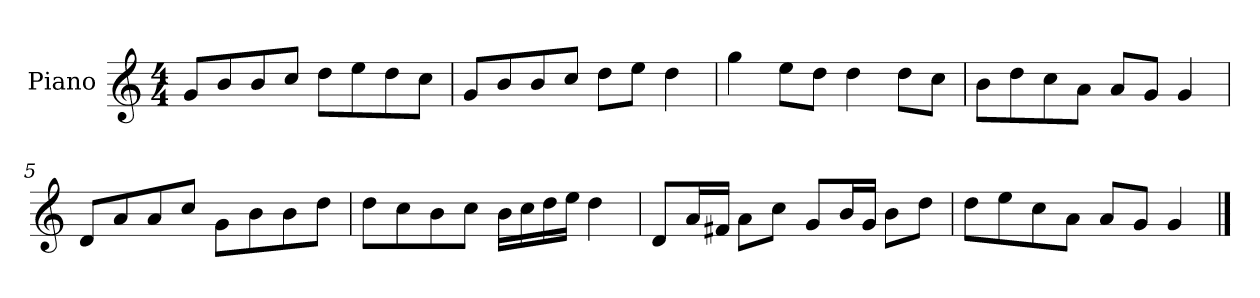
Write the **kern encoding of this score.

**kern
*part1
*staff1
*I"Piano
*I'P-no
*clefG2
*k[]
*M4/4
*MM90
=1
8g/L
8b/
8b/
8cc/J
8dd\L
8ee\
8dd\
8cc\J
=2
8g/L
8b/
8b/
8cc/J
8dd\L
8ee\J
4dd\
=3
4gg\
8ee\L
8dd\J
4dd\
8dd\L
8cc\J
=4
8b\L
8dd\
8cc\
8a\J
8a/L
8g/J
4g/
=5
8d/L
8a/
8a/
8cc/J
8g\L
8b\
8b\
8dd\J
!!LO:LB:g=z
=6
8dd\L
8cc\
8b\
8cc\J
16b\LL
16cc\
16dd\
16ee\JJ
4dd\
=7
8d/L
16a/L
16f#X/JJ
8a\L
8cc\J
8g/L
16b/L
16g/JJ
8b\L
8dd\J
=8
8dd\L
8ee\
8cc\
8a\J
8a/L
8g/J
4g/
==
*-
